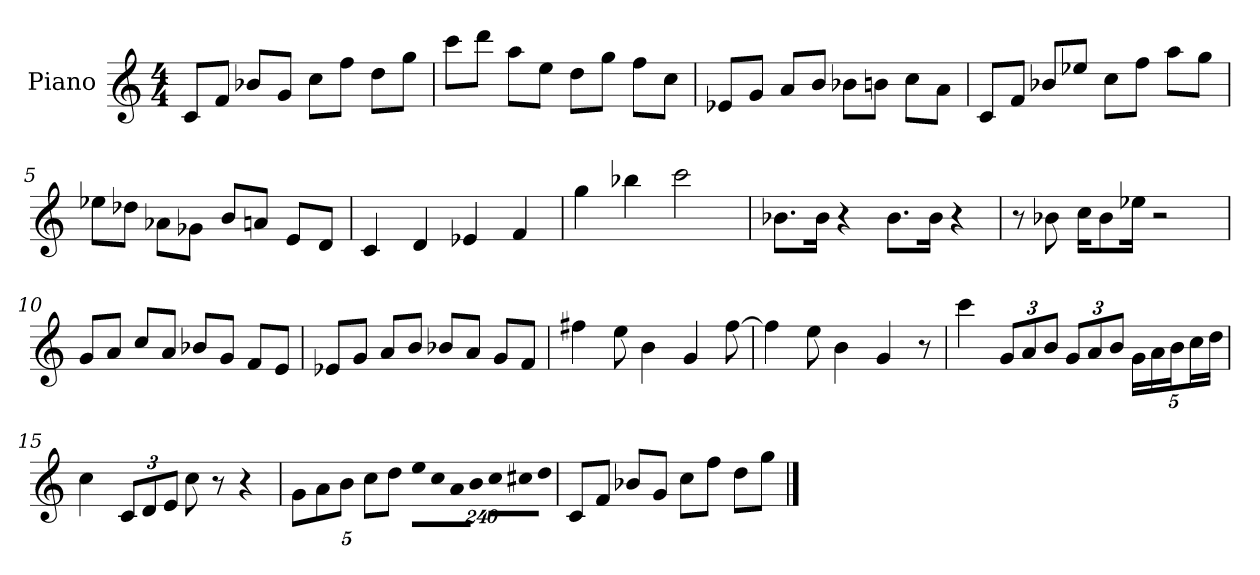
**kern
*part1
*staff1
*I"Piano
*I'Pno.
*clefG2
*k[]
*M4/4
=1
8c/L
8f/J
8b-X/L
8g/J
8cc\L
8ff\J
8dd\L
8gg\J
=2
8ccc\L
8ddd\J
8aa\L
8ee\J
8dd\L
8gg\J
8ff\L
8cc\J
=3
8e-X/L
8g/J
8a/L
8b/J
8b-X\L
8bn\J
8cc\L
8a\J
=4
8c/L
8f/J
8b-X/L
8ee-X/J
8cc\L
8ff\J
8aa\L
8gg\J
!!LO:LB:g=z
=5
8ee-X\L
8dd-X\J
8a-X\L
8g-X\J
8b/L
8an/J
8e/L
8d/J
=6
4c/
4d/
4e-X/
4f/
=7
4gg\
4bb-X\
2ccc\
=8
8.b-X\L
16b-\Jk
4r
8.b-\L
16b-\Jk
4r
=9
8r
8b-X\
16cc\KL
8b-\
16ee-X\Jk
2r
=10
8g/L
8a/J
8cc/L
8a/J
8b-X/L
8g/J
8f/L
8e/J
!!LO:LB:g=z
=11
8e-X/L
8g/J
8a/L
8b/J
8b-X/L
8a/J
8g/L
8f/J
=12
4ff#X\
8ee\
4b\
4g/
[8ff#\
=13
4ff#\]
8ee\
4b\
4g/
8r
=14
4ccc\
*Xbrackettup
12g/L
12a/
12b/J
12g/L
12a/
12b/J
20g\LL
20a\
20b\J
20cc\L
20dd\JJ
=15
4cc\
12c/L
12d/
12e/J
8cc\
8r
4r
!!LO:LB:g=z
=16
10g\L
10a\
10b\J
10cc\L
10dd\J
!LO:N:vis=8
1920%137ee\L
!LO:N:vis=8
1920%137cc\
!LO:N:vis=8
1920%137a\
!LO:N:vis=8
1920%137b\J
!LO:N:vis=8
1920%137cc\L
!LO:N:vis=8
1920%137cc#X\
!LO:N:vis=8
1920%137dd\J
=17
8c/L
8f/J
8b-X/L
8g/J
8cc\L
8ff\J
8dd\L
8gg\J
==
*-
